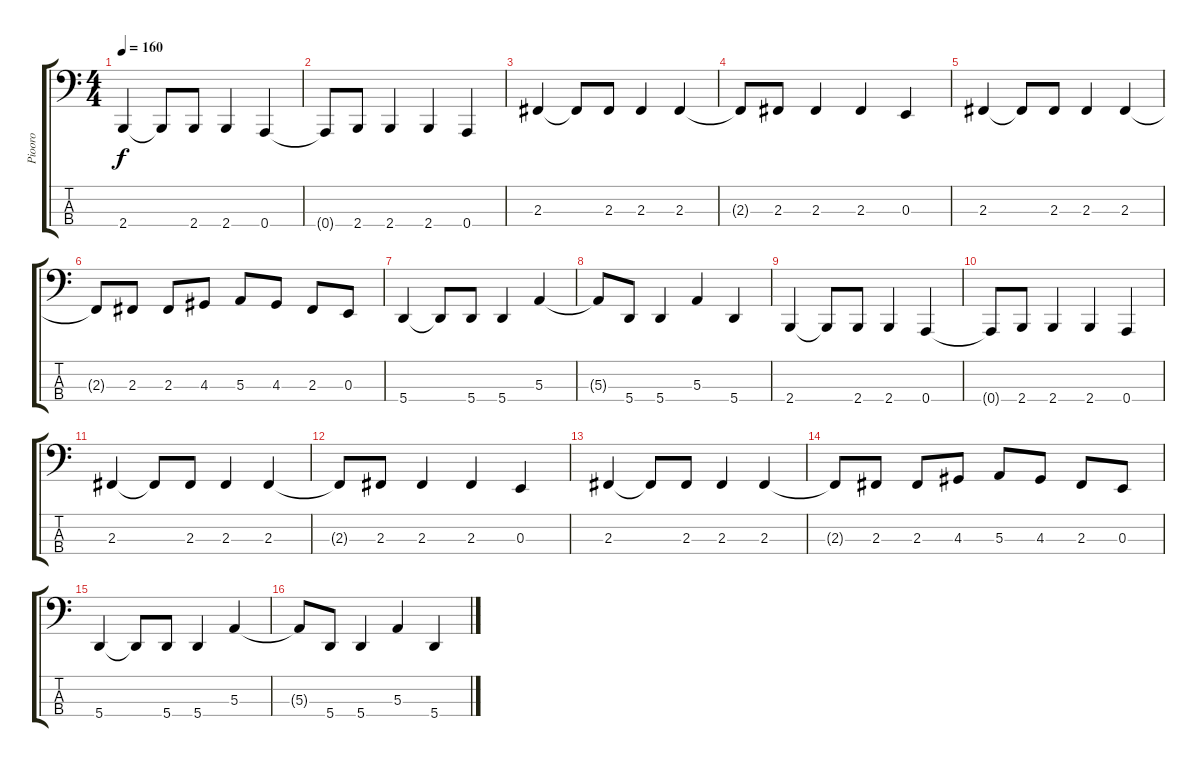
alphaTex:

\track ("Piooro" "Piooro") {instrument electricbassfinger}
\staff {score tabs}
\tuning (D2 A1 E1 A0) {hide}
\ts (4 4)
\tempo 160
\clef f4
\ks c
2.4.4{dy f} 2.4{t}.8 2.4.8 2.4.4 0.4.4 |
0.4{t}.8 2.4.8 2.4.4 2.4.4 0.4.4 |
2.3.4 2.3{t}.8 2.3.8 2.3.4 2.3.4 |
2.3{t}.8 2.3.8 2.3.4 2.3.4 0.3.4 |
2.3.4 2.3{t}.8 2.3.8 2.3.4 2.3.4 |
2.3{t}.8 2.3.8 2.3.8 4.3.8 5.3.8 4.3.8 2.3.8 0.3.8 |
5.4.4 5.4{t}.8 5.4.8 5.4.4 5.3.4 |
5.3{t}.8 5.4.8 5.4.4 5.3.4 5.4.4 |
2.4.4 2.4{t}.8 2.4.8 2.4.4 0.4.4 |
0.4{t}.8 2.4.8 2.4.4 2.4.4 0.4.4 |
2.3.4 2.3{t}.8 2.3.8 2.3.4 2.3.4 |
2.3{t}.8 2.3.8 2.3.4 2.3.4 0.3.4 |
2.3.4 2.3{t}.8 2.3.8 2.3.4 2.3.4 |
2.3{t}.8 2.3.8 2.3.8 4.3.8 5.3.8 4.3.8 2.3.8 0.3.8 |
5.4.4 5.4{t}.8 5.4.8 5.4.4 5.3.4 |
5.3{t}.8 5.4.8 5.4.4 5.3.4 5.4.4
